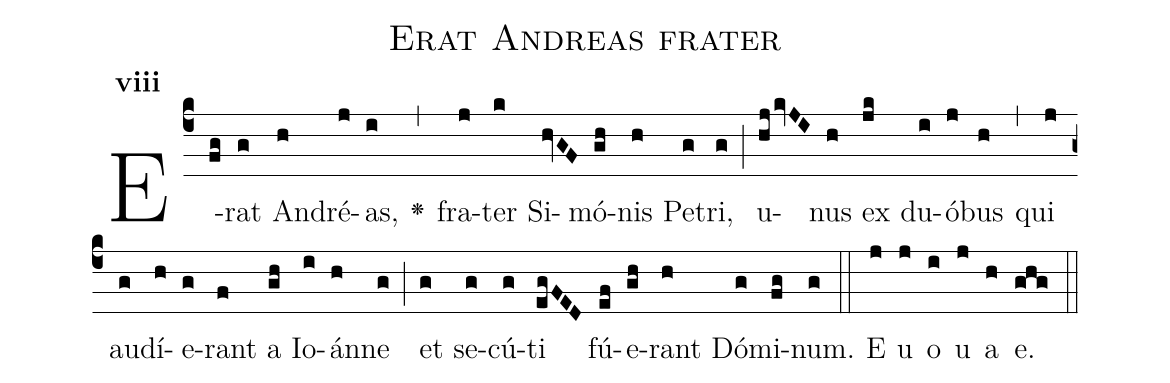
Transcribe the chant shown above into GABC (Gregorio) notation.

name:Erat Andreas frater;
office-part:Antiphona;
mode:8;
%%
initial-style: 1;
name: Erat Andreas frater;
book: Antiphonae & Responsoria/Tomus IV, p. 91;
occasion: Dominica II per Annum;
office-part: Laudes Ant Bb;
annotation: 8g2;
centering-scheme: english;
font: OFLSortsMillGoudy;
height: 11;
width: 4.5;
%%
(c4)E(fg)rat(g) An(h)dré(j)as,(i) <v>\greheightstar</v>(,) fra(j)ter(k) Si(hvGF)mó(gh)nis(h) Pe(g)tri,(g) (;) u(hj/kvJI)nus(h) ex(jk) du(i)ó(j)bus(h) (,) qui(j) au(g)dí(h)e(g)rant(f) a(gh) Io(i)án(h)ne(g) (;) et(g) se(g)cú(g)ti(egFED) fú(ef)e(gh)rant(h) Dó(g)mi(fg)num.(g) (::) E(j) u(j) o(i) u(j) a(h) e.(ghg) (::)
